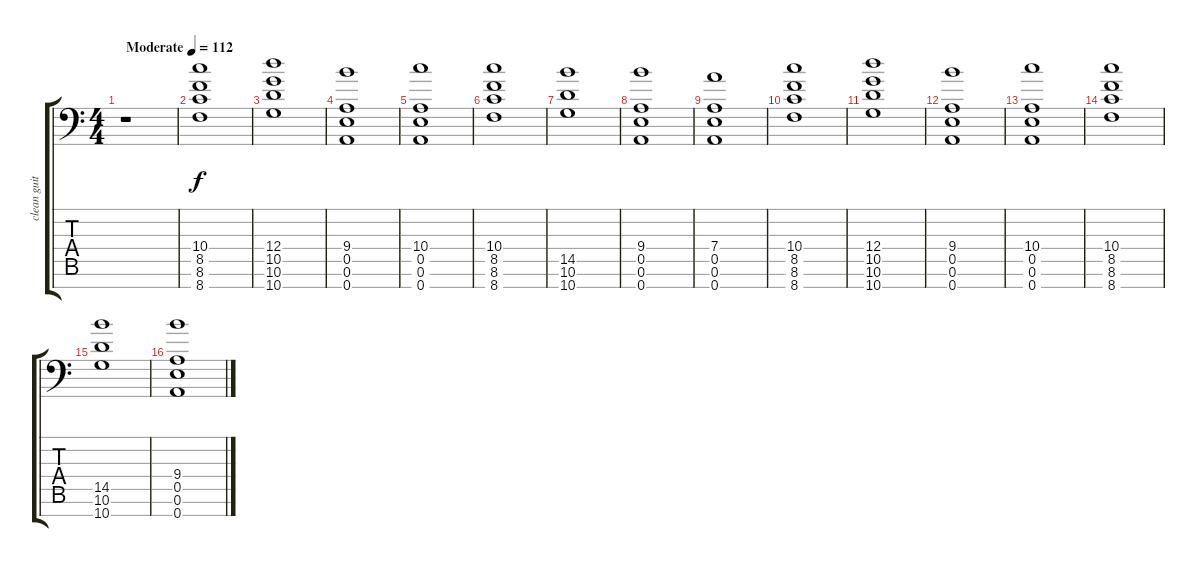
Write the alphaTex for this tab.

\track ("clean guitar (also piano part)" "clean guit") {instrument electricguitarjazz}
\staff {score tabs}
\tuning (E4 B3 G3 D3 A2 E2 A1) {hide}
\ts (4 4)
\tempo (112 "Moderate")
\clef f4
\ks c
r.1{dy f instrument electricguitarjazz} |
(10.4 8.5 8.6 8.7).1 |
(12.4 10.5 10.6 10.7).1 |
(9.4 0.5 0.6 0.7).1 |
(10.4 0.5 0.6 0.7).1 |
(10.4 8.5 8.6 8.7).1 |
(14.5 10.6 10.7).1 |
(9.4 0.5 0.6 0.7).1 |
(7.4 0.5 0.6 0.7).1 |
(10.4 8.5 8.6 8.7).1 |
(12.4 10.5 10.6 10.7).1 |
(9.4 0.5 0.6 0.7).1 |
(10.4 0.5 0.6 0.7).1 |
(10.4 8.5 8.6 8.7).1 |
(14.5 10.6 10.7).1 |
(9.4 0.5 0.6 0.7).1
